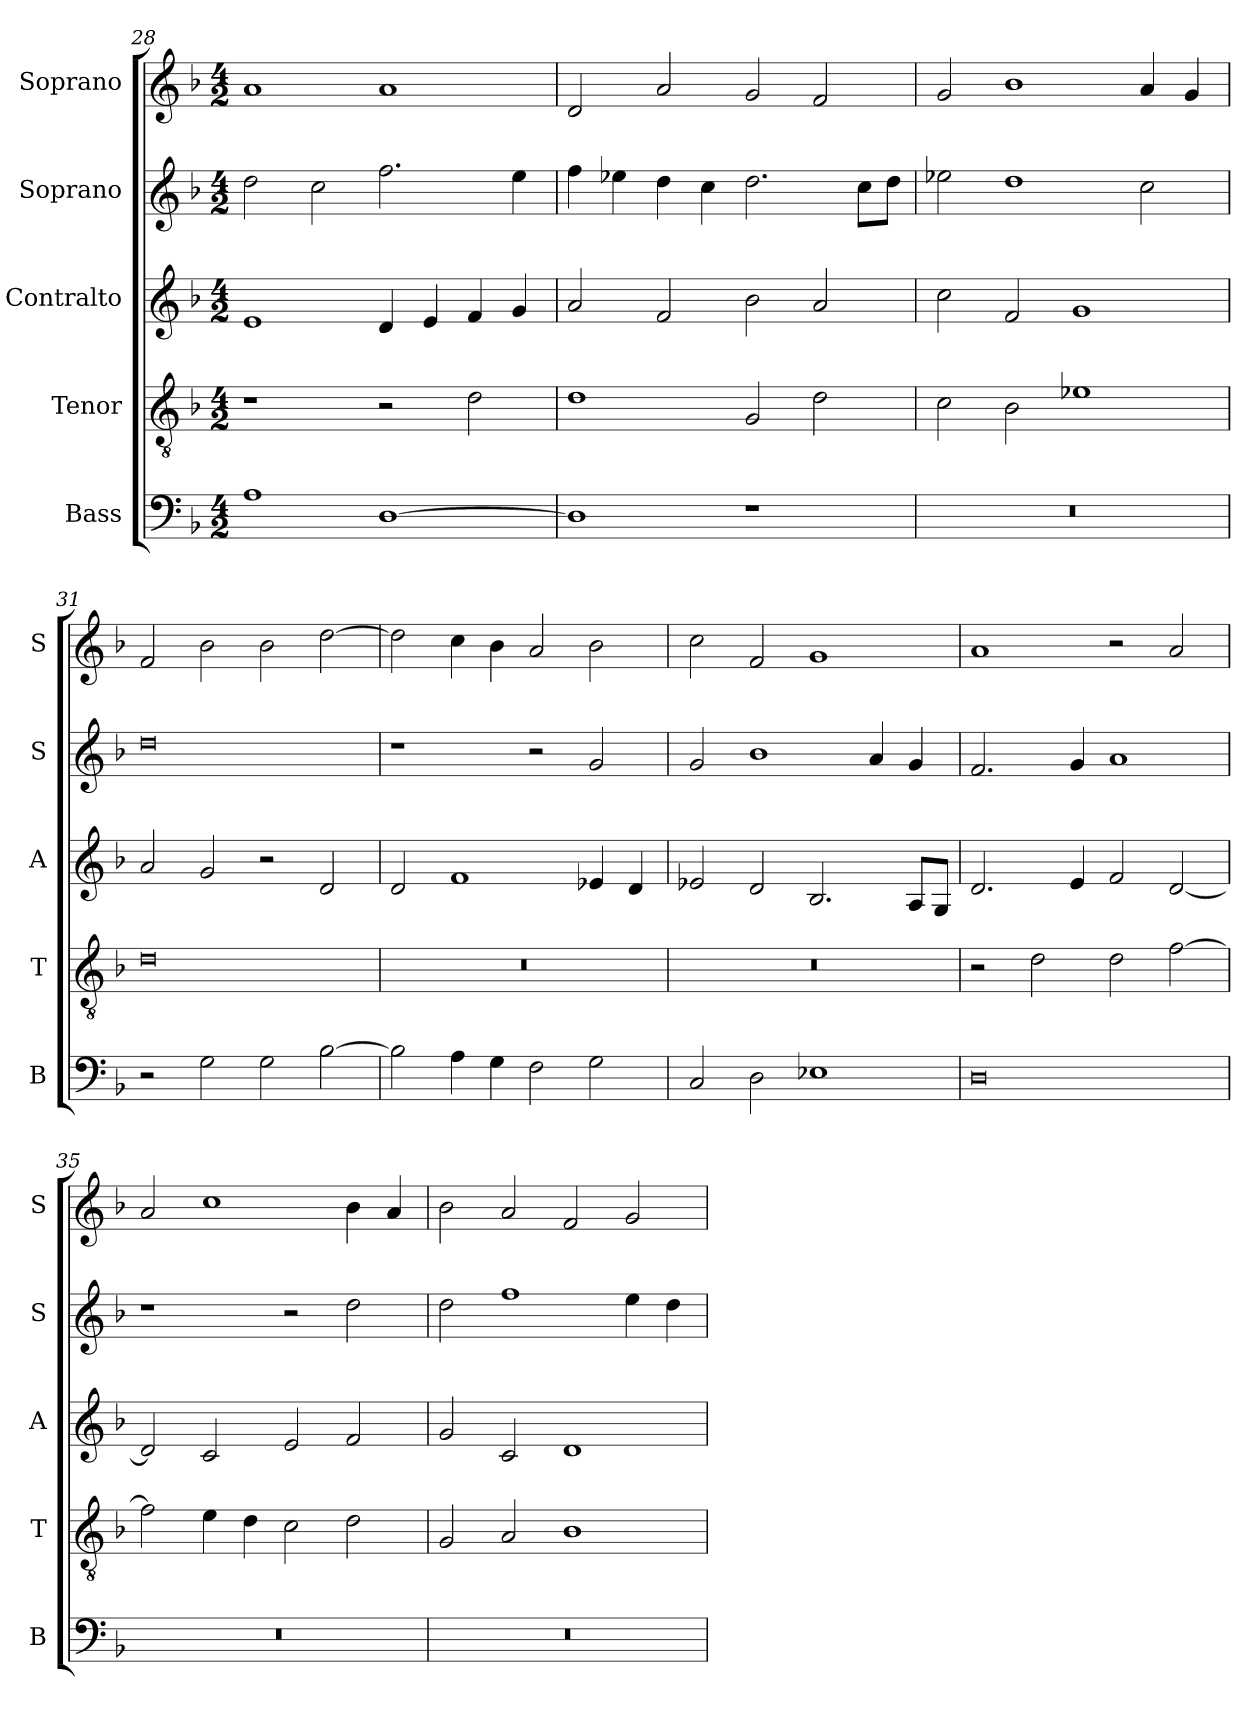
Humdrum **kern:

**kern	**kern	**kern	**kern	**kern
*part5	*part4	*part3	*part2	*part1
*staff5	*staff4	*staff3	*staff2	*staff1
*I"Bass	*I"Tenor	*I"Contralto	*I"Soprano	*I"Soprano
*I'B	*I'T	*I'A	*I'S	*I'S
*clefF4	*clefGv2	*clefG2	*clefG2	*clefG2
*k[b-]	*k[b-]	*k[b-]	*k[b-]	*k[b-]
*G:dor	*G:dor	*G:dor	*G:dor	*G:dor
*M4/2	*M4/2	*M4/2	*M4/2	*M4/2
=28	=28	=28	=28	=28
1A	1r	1e	2dd	1a
.	.	.	2cc	.
[1D	2r	4d	2.ff	1a
.	.	4e	.	.
.	2d	4f	.	.
.	.	4g	4ee	.
=29	=29	=29	=29	=29
1D]	1d	2a	4ff	2d
.	.	.	4ee-X	.
.	.	2f	4dd	2a
.	.	.	4cc	.
1r	2G	2b-	2.dd	2g
.	2d	2a	.	2f
.	.	.	8cc\L	.
.	.	.	8dd\J	.
=30	=30	=30	=30	=30
0r	2c	2cc	2ee-X	2g
.	2B-	2f	1dd	1b-
.	1e-X	1g	.	.
.	.	.	2cc	4a
.	.	.	.	4g
=31	=31	=31	=31	=31
2r	0d	2a	0dd	2f
2G	.	2g	.	2b-
2G	.	2r	.	2b-
[2B-	.	2d	.	[2dd
=32	=32	=32	=32	=32
2B-]	0r	2d	1r	2dd]
4A	.	1f	.	4cc
4G	.	.	.	4b-
2F	.	.	2r	2a
2G	.	4e-X	2g	2b-
.	.	4d	.	.
=33	=33	=33	=33	=33
2C	0r	2e-X	2g	2cc
2D	.	2d	1b-	2f
1E-X	.	2.B-	.	1g
.	.	.	4a	.
.	.	8A/L	4g	.
.	.	8G/J	.	.
=34	=34	=34	=34	=34
0D	2r	2.d	2.f	1a
.	2d	.	.	.
.	.	4e	4g	.
.	2d	2f	1a	2r
.	[2f	[2d	.	2a
=35	=35	=35	=35	=35
0r	2f]	2d]	1r	2a
.	4e	2c	.	1cc
.	4d	.	.	.
.	2c	2e	2r	.
.	2d	2f	2dd	4b-
.	.	.	.	4a
=36	=36	=36	=36	=36
0r	2G	2g	2dd	2b-
.	2A	2c	1ff	2a
.	1B-	1d	.	2f
.	.	.	4ee	2g
.	.	.	4dd	.
=	=	=	=	=
*-	*-	*-	*-	*-
